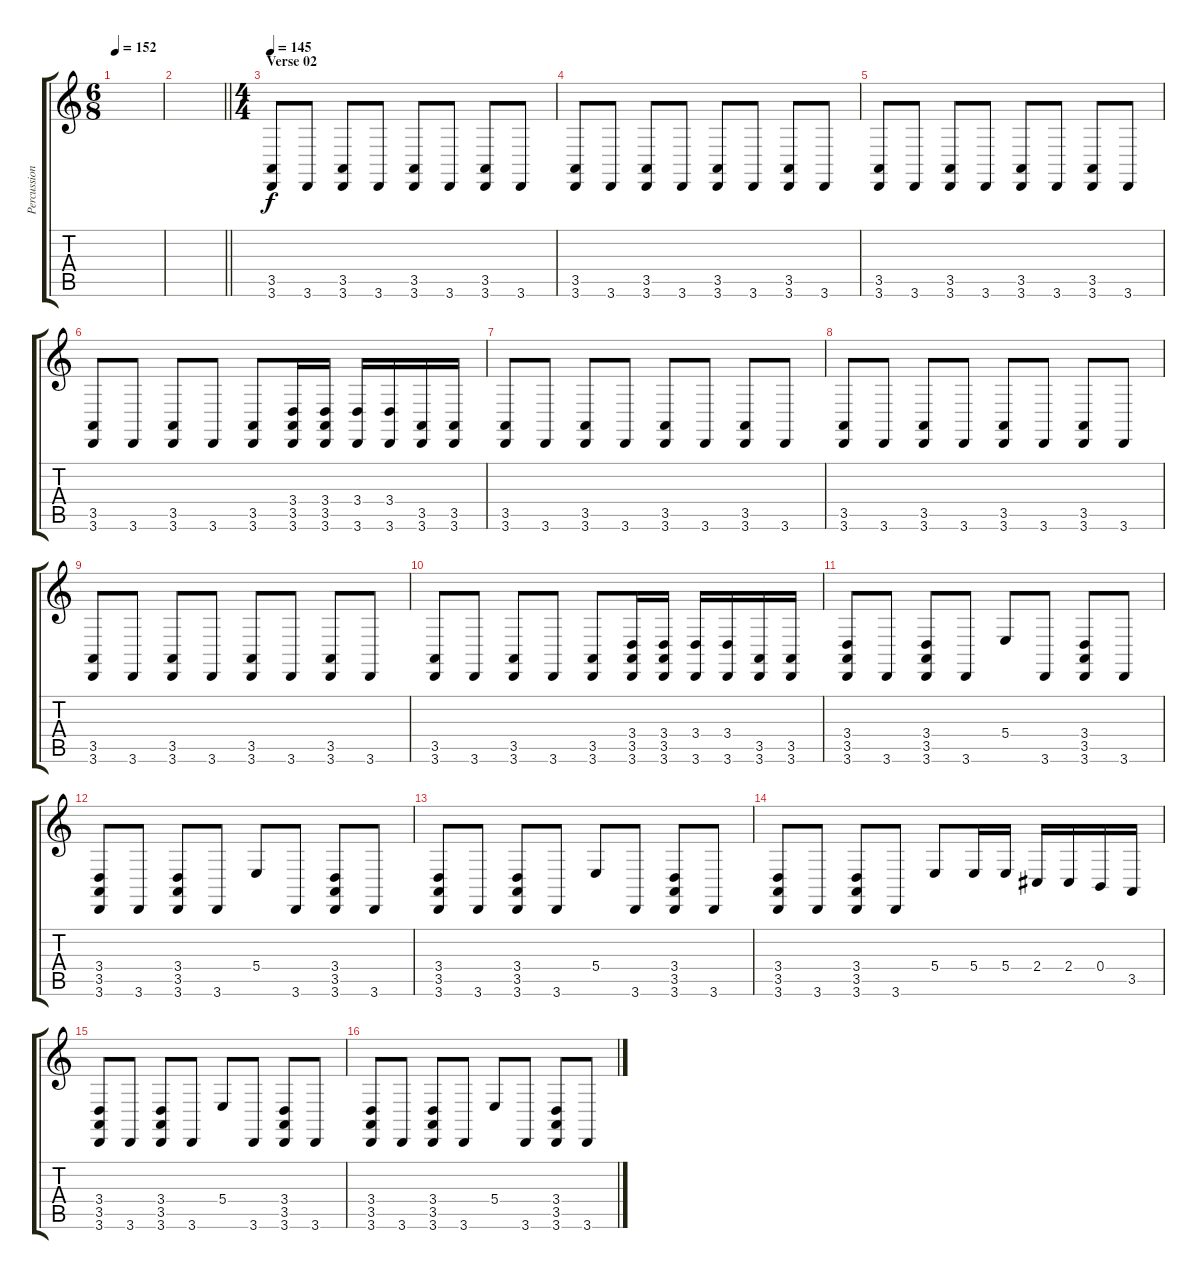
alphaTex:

\track ("Percussion" "Percussion") {instrument timpani}
\staff {score tabs}
\tuning (Db4 Ab3 E3 B2 Gb2 B1) {hide}
\ts (6 8)
\tempo 152
\clef g2
\ks c
|
\barLineRight lightlight
|
\ts (4 4)
\section ("" "Verse 02")
\tempo 145
(3.5 3.6).8 3.6.8 (3.5 3.6).8 3.6.8 (3.5 3.6).8 3.6.8 (3.5 3.6).8 3.6.8 |
(3.5 3.6).8 3.6.8 (3.5 3.6).8 3.6.8 (3.5 3.6).8 3.6.8 (3.5 3.6).8 3.6.8 |
(3.5 3.6).8 3.6.8 (3.5 3.6).8 3.6.8 (3.5 3.6).8 3.6.8 (3.5 3.6).8 3.6.8 |
(3.5 3.6).8 3.6.8 (3.5 3.6).8 3.6.8 (3.5 3.6).8 (3.4 3.5 3.6).16 (3.4 3.5 3.6).16 (3.4 3.6).16 (3.4 3.6).16 (3.5 3.6).16 (3.5 3.6).16 |
(3.5 3.6).8 3.6.8 (3.5 3.6).8 3.6.8 (3.5 3.6).8 3.6.8 (3.5 3.6).8 3.6.8 |
(3.5 3.6).8 3.6.8 (3.5 3.6).8 3.6.8 (3.5 3.6).8 3.6.8 (3.5 3.6).8 3.6.8 |
(3.5 3.6).8 3.6.8 (3.5 3.6).8 3.6.8 (3.5 3.6).8 3.6.8 (3.5 3.6).8 3.6.8 |
(3.5 3.6).8 3.6.8 (3.5 3.6).8 3.6.8 (3.5 3.6).8 (3.4 3.5 3.6).16 (3.4 3.5 3.6).16 (3.4 3.6).16 (3.4 3.6).16 (3.5 3.6).16 (3.5 3.6).16 |
(3.4 3.5 3.6).8 3.6.8 (3.4 3.5 3.6).8 3.6.8 5.4.8 3.6.8 (3.4 3.5 3.6).8 3.6.8 |
(3.4 3.5 3.6).8 3.6.8 (3.4 3.5 3.6).8 3.6.8 5.4.8 3.6.8 (3.4 3.5 3.6).8 3.6.8 |
(3.4 3.5 3.6).8 3.6.8 (3.4 3.5 3.6).8 3.6.8 5.4.8 3.6.8 (3.4 3.5 3.6).8 3.6.8 |
(3.4 3.5 3.6).8 3.6.8 (3.4 3.5 3.6).8 3.6.8 5.4.8 5.4.16 5.4.16 2.4.16 2.4.16 0.4.16 3.5.16 |
(3.4 3.5 3.6).8 3.6.8 (3.4 3.5 3.6).8 3.6.8 5.4.8 3.6.8 (3.4 3.5 3.6).8 3.6.8 |
(3.4 3.5 3.6).8 3.6.8 (3.4 3.5 3.6).8 3.6.8 5.4.8 3.6.8 (3.4 3.5 3.6).8 3.6.8
